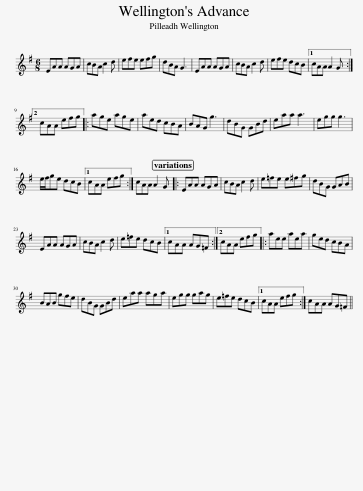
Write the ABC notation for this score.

X:1
L:1/8
M:6/8
I:linebreak $
K:G
V:1 treble
V:1
 EAA AGA | cBA c2 d | efe efg | dBA G3 | EAA AGA | %5
 cBA c2 d | efe dcB |1 cAA A2 G :|2$ cAA efg |: age age | %10
 aed cBA | BAG g3 | dBG GBd | eaa a3 | egg g3 |$ %15
 e/f/ge dcB |1 cAA efg :| cAA A2 G |: EAA AGA | cBA c2 d | %20
 e=fe e^fg | dBG GAB |$ EAA AGA | cBA c2 d | e=fe dcB |1 %25
 cAA AG=F :|2 cAA efg |: aee aea | ged cBA |$ BAB gfe | %30
 dBG GBd | eaa aga | egg gag | e=fe dcB |1 cAA efg :| %35
 cAA AG=F || %36
